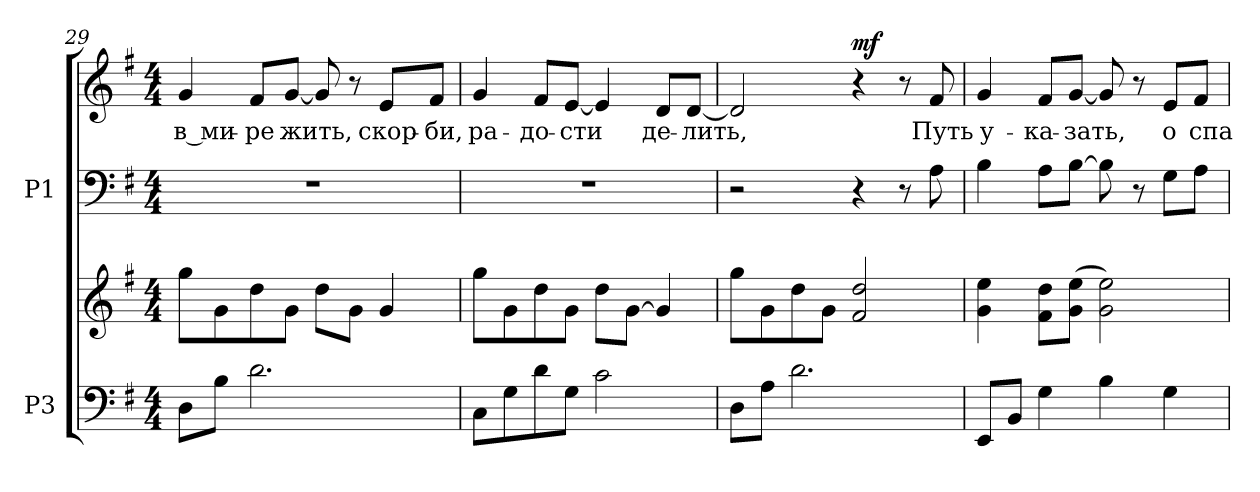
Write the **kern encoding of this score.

**kern	**kern	**kern	**kern	**text	**dynam
*part2	*part2	*part1	*part1	*part1	*part1
*staff4	*staff3	*staff2	*staff1	*staff1	*staff1/2
*I"P3	*	*I"P1	*	*	*
*clefF4	*clefG2	*clefF4	*clefG2	*	*
*k[f#]	*k[f#]	*k[f#]	*k[f#]	*	*
*G:	*G:	*G:	*G:	*	*
*M4/4	*M4/4	*M4/4	*M4/4	*	*
=29	=29	=29	=29	=29	=29
!	!	!	!	!LO:LY:b:color=#000000	!
8Di\L	8ggi\L	1r	4gi/	в ми-	.
8Bi\J	8gi\	.	.	.	.
!	!	!	!	!LO:LY:b:color=#000000	!
2.di\	8ddi\	.	8f#i/L	-ре	.
!	!	!	!	!LO:LY:b:color=#000000	!
.	8gi\J	.	[<8gi/J	жить,	.
.	8ddi\L	.	8gi/]	.	.
.	8gi\J	.	8r	.	.
!	!	!	!	!LO:LY:b:color=#000000	!
.	4gi/	.	8ei/L	скор-	.
!	!	!	!	!LO:LY:b:color=#000000	!
.	.	.	8f#i/J	-би,	.
=30	=30	=30	=30	=30	=30
!	!	!	!	!LO:LY:b:color=#000000	!
8Ci\L	8ggi\L	1r	4gi/	ра-	.
8Gi\	8gi\	.	.	.	.
!	!	!	!	!LO:LY:b:color=#000000	!
8di\	8ddi\	.	8f#i/L	-до-	.
!	!	!	!	!LO:LY:b:color=#000000	!
8Gi\J	8gi\J	.	[<8ei/J	-сти	.
2ci\	8ddi\L	.	4ei/]	.	.
.	[>8gi\J	.	.	.	.
!	!	!	!	!LO:LY:b:color=#000000	!
.	4gi/]	.	8di/L	де-	.
!	!	!	!	!LO:LY:b:color=#000000	!
.	.	.	[<8di/J	-лить,	.
=31	=31	=31	=31	=31	=31
8Di\L	8ggi\L	2r	2di/]	.	.
8Ai\J	8gi\	.	.	.	.
2.di\	8ddi\	.	.	.	.
.	8gi\J	.	.	.	.
.	2f#i/ 2ddi	4r	4r	.	mf
.	.	8r	8r	.	.
!	!	!	!	!LO:LY:b:color=#000000	!
.	.	8Ai\	8f#i/	Путь	.
!!LO:PB:g=z
=32	=32	=32	=32	=32	=32
!	!	!	!	!LO:LY:b:color=#000000	!
8EEi/L	4gi\ 4eei	4Bi\	4gi/	у-	.
8BBi/J	.	.	.	.	.
!	!	!	!	!LO:LY:b:color=#000000	!
4Gi\	8f#i\ 8ddiL	8Ai\L	8f#i/L	-ка-	.
!	!	!	!	!LO:LY:b:color=#000000	!
.	(8gi\ 8eeiJ	[>8Bi\J	[<8gi/J	-зать,	.
4Bi\	2gi\ 2eei)	8Bi\]	8gi/]	.	.
.	.	8r	8r	.	.
!	!	!	!	!LO:LY:b:color=#000000	!
4Gi\	.	8Gi\L	8ei/L	о	.
!	!	!	!	!LO:LY:b:color=#000000	!
.	.	8Ai\J	8f#i/J	спа-	.
=	=	=	=	=	=
*-	*-	*-	*-	*-	*-
